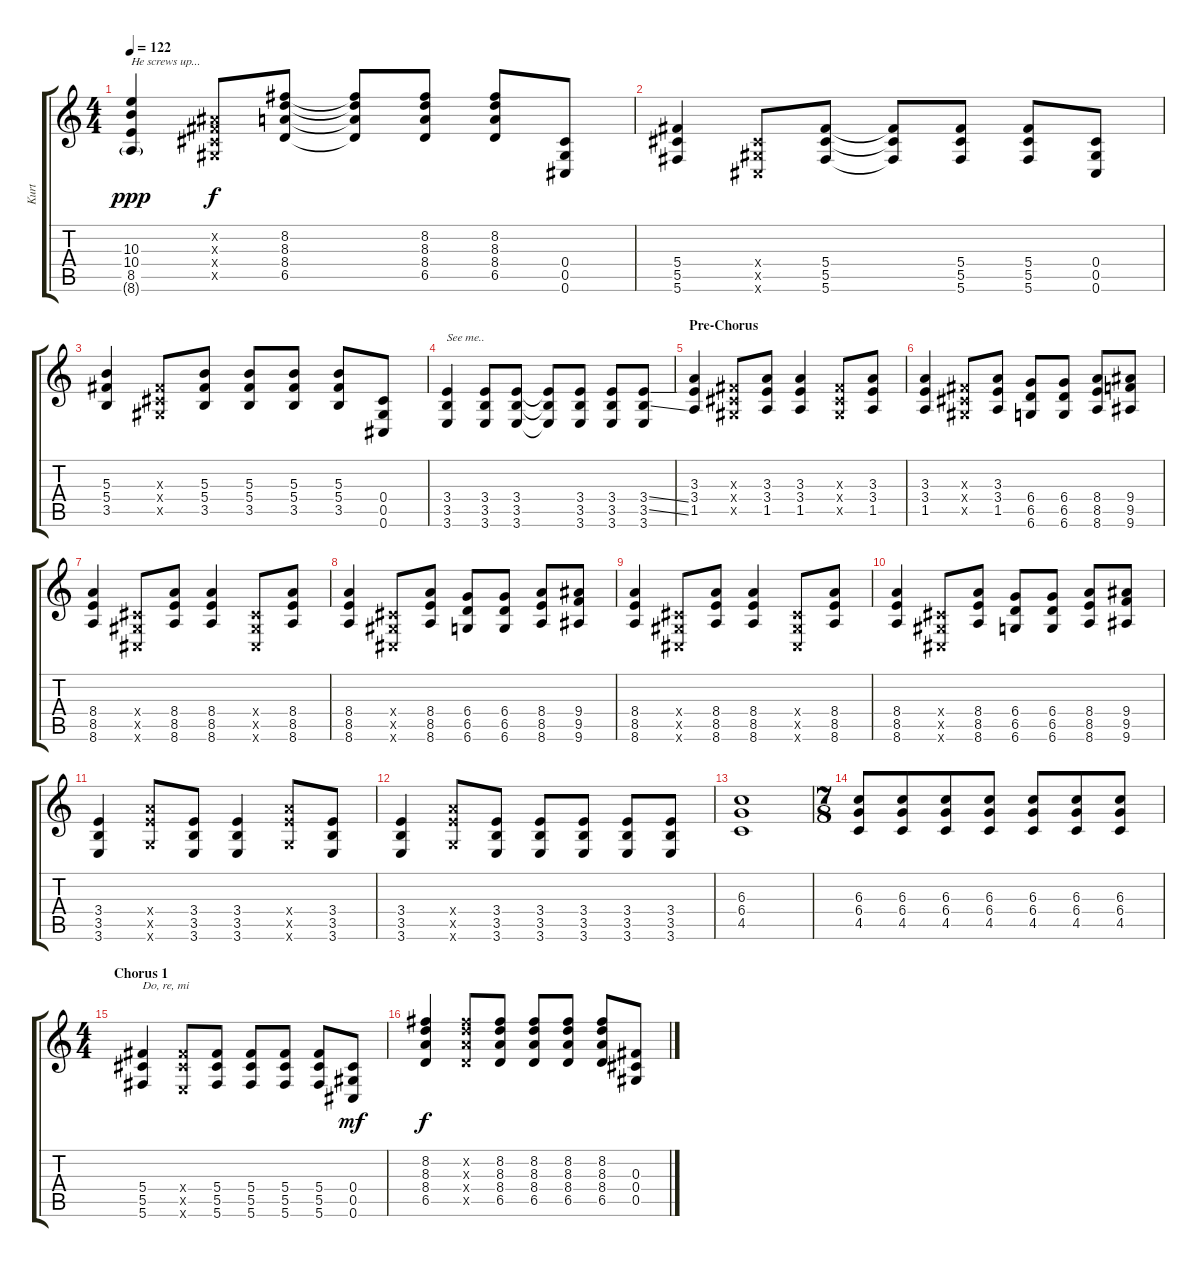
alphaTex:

\track ("Kurt" "Kurt") {instrument acousticguitarsteel}
\staff {score tabs}
\tuning (Eb4 Bb3 Gb3 Db3 Ab2 Db2) {hide}
\ts (4 4)
\tempo 122
\clef g2
\ks c
(10.3 10.4 8.5 8.6{g}).4{txt "He screws up..." dy ppp} (0.2{x} 0.3{x} 0.4{x} 0.5{x}).8{dy f} (8.2 8.3 8.4 6.5).8 (8.2{t} 8.3{t} 8.4{t} 6.5{t}).8 (8.2 8.3 8.4 6.5).8 (8.2 8.3 8.4 6.5).8 (0.4 0.5 0.6).8 |
(5.4 5.5 5.6).4 (0.4{x} 0.5{x} 0.6{x}).8 (5.4 5.5 5.6).8 (5.4{t} 5.5{t} 5.6{t}).8 (5.4 5.5 5.6).8 (5.4 5.5 5.6).8 (0.4 0.5 0.6).8 |
(5.3 5.4 3.5).4 (0.3{x} 0.4{x} 0.5{x}).8 (5.3 5.4 3.5).8 (5.3 5.4 3.5).8 (5.3 5.4 3.5).8 (5.3 5.4 3.5).8 (0.4 0.5 0.6).8 |
(3.4 3.5 3.6).4{txt "See me.."} (3.4 3.5 3.6).8 (3.4 3.5 3.6).8 (3.4{t} 3.5{t} 3.6{t}).8 (3.4 3.5 3.6).8 (3.4 3.5 3.6).8 (3.4{ss} 3.5{ss} 3.6).8 |
\section ("" "Pre-Chorus")
(3.3 3.4 1.5).4 (0.3{x} 0.4{x} 0.5{x}).8 (3.3 3.4 1.5).8 (3.3 3.4 1.5).4 (0.3{x} 0.4{x} 0.5{x}).8 (3.3 3.4 1.5).8 |
(3.3 3.4 1.5).4 (0.3{x} 0.4{x} 0.5{x}).8 (3.3 3.4 1.5).8 (6.4 6.5 6.6).8 (6.4 6.5 6.6).8 (8.4 8.5 8.6).8 (9.4 9.5 9.6).8 |
(8.4 8.5 8.6).4 (0.4{x} 0.5{x} 0.6{x}).8 (8.4 8.5 8.6).8 (8.4 8.5 8.6).4 (0.4{x} 0.5{x} 0.6{x}).8 (8.4 8.5 8.6).8 |
(8.4 8.5 8.6).4 (0.4{x} 0.5{x} 0.6{x}).8 (8.4 8.5 8.6).8 (6.4 6.5 6.6).8 (6.4 6.5 6.6).8 (8.4 8.5 8.6).8 (9.4 9.5 9.6).8 |
(8.4 8.5 8.6).4 (0.4{x} 0.5{x} 0.6{x}).8 (8.4 8.5 8.6).8 (8.4 8.5 8.6).4 (0.4{x} 0.5{x} 0.6{x}).8 (8.4 8.5 8.6).8 |
(8.4 8.5 8.6).4 (0.4{x} 0.5{x} 0.6{x}).8 (8.4 8.5 8.6).8 (6.4 6.5 6.6).8 (6.4 6.5 6.6).8 (8.4 8.5 8.6).8 (9.4 9.5 9.6).8 |
(3.4 3.5 3.6).4 (8.4{x} 8.5{x} 6.6{x}).8 (3.4 3.5 3.6).8 (3.4 3.5 3.6).4 (8.4{x} 8.5{x} 6.6{x}).8 (3.4 3.5 3.6).8 |
(3.4 3.5 3.6).4 (8.4{x} 8.5{x} 6.6{x}).8 (3.4 3.5 3.6).8 (3.4 3.5 3.6).8 (3.4 3.5 3.6).8 (3.4 3.5 3.6).8 (3.4 3.5 3.6).8 |
(6.3 6.4 4.5).1 |
\ts (7 8)
(6.3 6.4 4.5).8 (6.3 6.4 4.5).8 (6.3 6.4 4.5).8 (6.3 6.4 4.5).8 (6.3 6.4 4.5).8 (6.3 6.4 4.5).8 (6.3 6.4 4.5).8 |
\ts (4 4)
\section ("" "Chorus 1")
(5.4 5.5 5.6).4{txt "Do, re, mi"} (5.4{x} 5.5{x} 3.6{x}).8 (5.4 5.5 5.6).8 (5.4 5.5 5.6).8 (5.4 5.5 5.6).8 (5.4 5.5 5.6).8 (0.4 0.5 0.6).8{dy mf} |
(8.2 8.3 8.4 6.5).4{dy f} (8.2{x} 8.3{x} 8.4{x} 6.5{x}).8 (8.2 8.3 8.4 6.5).8 (8.2 8.3 8.4 6.5).8 (8.2 8.3 8.4 6.5).8 (8.2 8.3 8.4 6.5).8 (0.3 0.4 0.5).8
